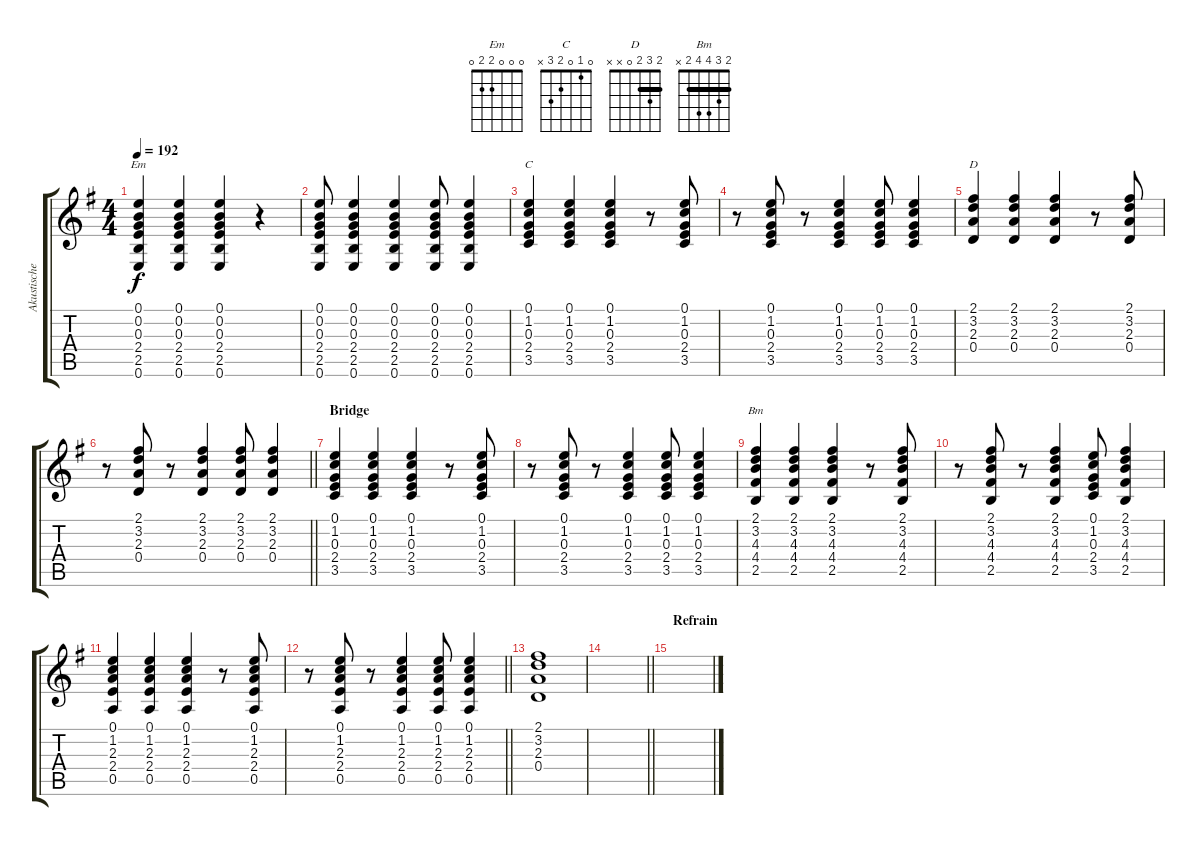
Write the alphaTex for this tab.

\track ("Akustische Gitarre" "Akustische") {instrument acousticguitarnylon}
\staff {score tabs}
\tuning (E4 B3 G3 D3 A2 E2) {hide}
\chord ("Em" 0 0 0 2 2 0)
\chord ("C" 0 1 0 2 3 x)
\chord ("D" 2 3 2 0 x x) {barre 2}
\chord ("Bm" 2 3 4 4 2 x) {barre 2}
\ts (4 4)
\tempo 192
\clef g2
\ks g
(0.1 0.2 0.3 2.4 2.5 0.6).4{ch "Em" dy f} (0.1 0.2 0.3 2.4 2.5 0.6).4 (0.1 0.2 0.3 2.4 2.5 0.6).4 r.4 |
(0.1 0.2 0.3 2.4 2.5 0.6).8 (0.1 0.2 0.3 2.4 2.5 0.6).4 (0.1 0.2 0.3 2.4 2.5 0.6).4 (0.1 0.2 0.3 2.4 2.5 0.6).8 (0.1 0.2 0.3 2.4 2.5 0.6).4 |
(0.1 1.2 0.3 2.4 3.5).4{ch "C"} (0.1 1.2 0.3 2.4 3.5).4 (0.1 1.2 0.3 2.4 3.5).4 r.8 (0.1 1.2 0.3 2.4 3.5).8 |
r.8 (0.1 1.2 0.3 2.4 3.5).8 r.8 (0.1 1.2 0.3 2.4 3.5).4 (0.1 1.2 0.3 2.4 3.5).8 (0.1 1.2 0.3 2.4 3.5).4 |
(2.1 3.2 2.3 0.4).4{ch "D"} (2.1 3.2 2.3 0.4).4 (2.1 3.2 2.3 0.4).4 r.8 (2.1 3.2 2.3 0.4).8 |
\barLineRight lightlight
r.8 (2.1 3.2 2.3 0.4).8 r.8 (2.1 3.2 2.3 0.4).4 (2.1 3.2 2.3 0.4).8 (2.1 3.2 2.3 0.4).4 |
\section ("" "Bridge")
(0.1 1.2 0.3 2.4 3.5).4 (0.1 1.2 0.3 2.4 3.5).4 (0.1 1.2 0.3 2.4 3.5).4 r.8 (0.1 1.2 0.3 2.4 3.5).8 |
r.8 (0.1 1.2 0.3 2.4 3.5).8 r.8 (0.1 1.2 0.3 2.4 3.5).4 (0.1 1.2 0.3 2.4 3.5).8 (0.1 1.2 0.3 2.4 3.5).4 |
(2.1 3.2 4.3 4.4 2.5).4{ch "Bm"} (2.1 3.2 4.3 4.4 2.5).4 (2.1 3.2 4.3 4.4 2.5).4 r.8 (2.1 3.2 4.3 4.4 2.5).8 |
r.8 (2.1 3.2 4.3 4.4 2.5).8 r.8 (2.1 3.2 4.3 4.4 2.5).4 (0.1 1.2 0.3 2.4 3.5).8 (2.1 3.2 4.3 4.4 2.5).4 |
(0.1 1.2 2.3 2.4 0.5).4 (0.1 1.2 2.3 2.4 0.5).4 (0.1 1.2 2.3 2.4 0.5).4 r.8 (0.1 1.2 2.3 2.4 0.5).8 |
\barLineRight lightlight
r.8 (0.1 1.2 2.3 2.4 0.5).8 r.8 (0.1 1.2 2.3 2.4 0.5).4 (0.1 1.2 2.3 2.4 0.5).8 (0.1 1.2 2.3 2.4 0.5).4 |
(2.1 3.2 2.3 0.4).1 |
\barLineRight lightlight
|
\section ("" "Refrain")
